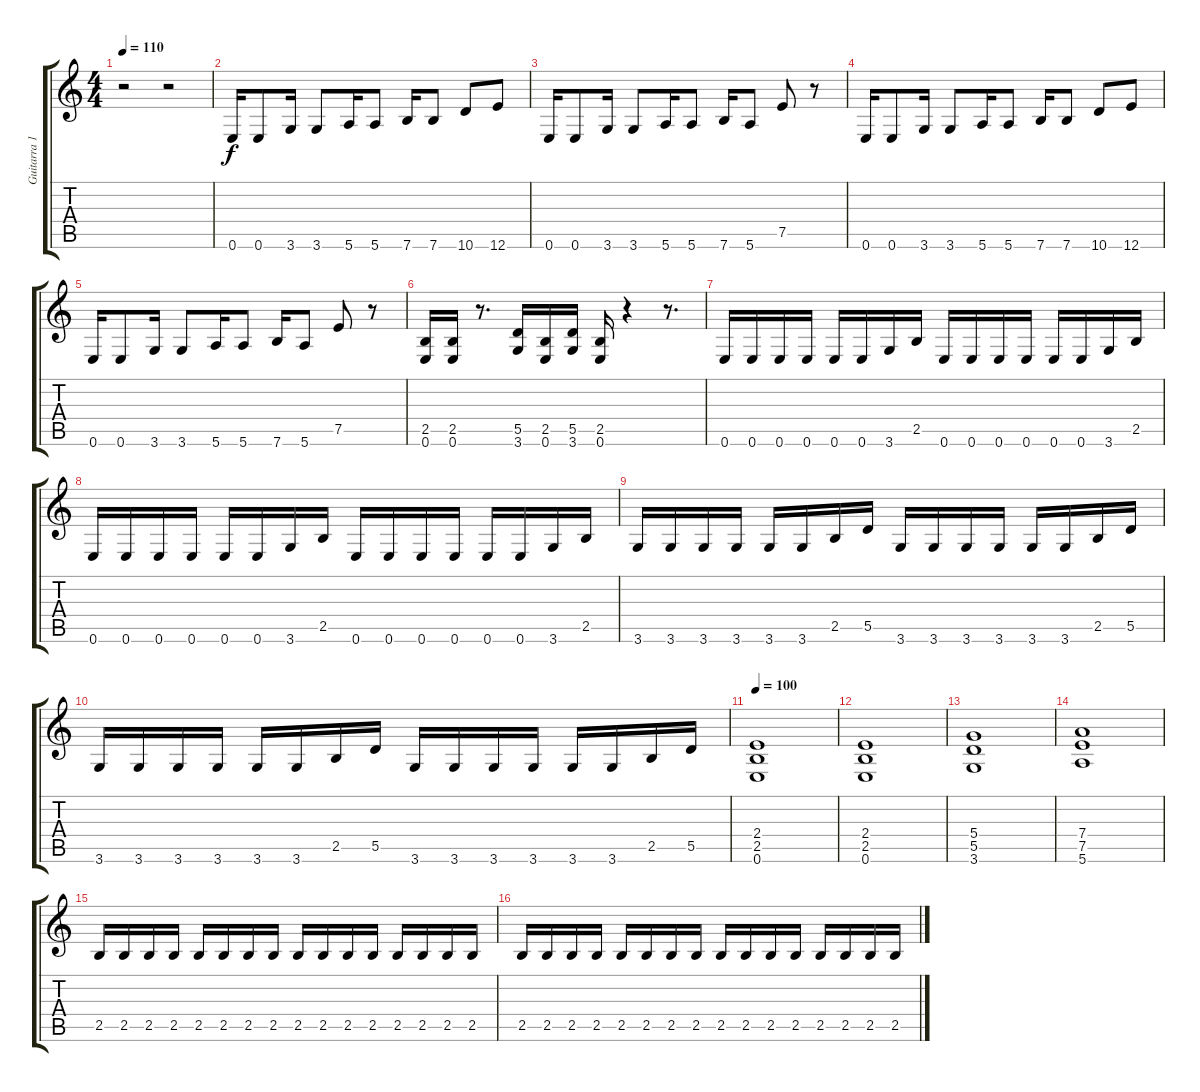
\track ("Guitarra 1" "Guitarra 1") {instrument distortionguitar}
\staff {score tabs}
\tuning (E4 B3 G3 D3 A2 E2) {hide}
\ts (4 4)
\tempo 110
\clef g2
\ks c
r.2{dy f} r.2 |
0.6.16{instrument distortionguitar} 0.6.8 3.6.16 3.6.8 5.6.16 5.6.8 7.6.16 7.6.8 10.6.8 12.6.8 |
0.6.16{instrument distortionguitar} 0.6.8 3.6.16 3.6.8 5.6.16 5.6.8 7.6.16 5.6.8 7.5.8 r.8 |
0.6.16{instrument distortionguitar} 0.6.8 3.6.16 3.6.8 5.6.16 5.6.8 7.6.16 7.6.8 10.6.8 12.6.8 |
0.6.16{instrument distortionguitar} 0.6.8 3.6.16 3.6.8 5.6.16 5.6.8 7.6.16 5.6.8 7.5.8 r.8 |
(2.5 0.6).16 (2.5 0.6).16 r.8{d} (5.5 3.6).16 (2.5 0.6).16 (5.5 3.6).16 (2.5 0.6).16 r.4 r.8{d} |
0.6.16 0.6.16 0.6.16 0.6.16 0.6.16 0.6.16 3.6.16 2.5.16 0.6.16 0.6.16 0.6.16 0.6.16 0.6.16 0.6.16 3.6.16 2.5.16 |
0.6.16 0.6.16 0.6.16 0.6.16 0.6.16 0.6.16 3.6.16 2.5.16 0.6.16 0.6.16 0.6.16 0.6.16 0.6.16 0.6.16 3.6.16 2.5.16 |
3.6.16 3.6.16 3.6.16 3.6.16 3.6.16 3.6.16 2.5.16 5.5.16 3.6.16 3.6.16 3.6.16 3.6.16 3.6.16 3.6.16 2.5.16 5.5.16 |
3.6.16 3.6.16 3.6.16 3.6.16 3.6.16 3.6.16 2.5.16 5.5.16 3.6.16 3.6.16 3.6.16 3.6.16 3.6.16 3.6.16 2.5.16 5.5.16 |
\tempo 100
(2.4 2.5 0.6).1 |
(2.4 2.5 0.6).1 |
(5.4 5.5 3.6).1 |
(7.4 7.5 5.6).1 |
2.5.16 2.5.16 2.5.16 2.5.16 2.5.16 2.5.16 2.5.16 2.5.16 2.5.16 2.5.16 2.5.16 2.5.16 2.5.16 2.5.16 2.5.16 2.5.16 |
2.5.16 2.5.16 2.5.16 2.5.16 2.5.16 2.5.16 2.5.16 2.5.16 2.5.16 2.5.16 2.5.16 2.5.16 2.5.16 2.5.16 2.5.16 2.5.16
